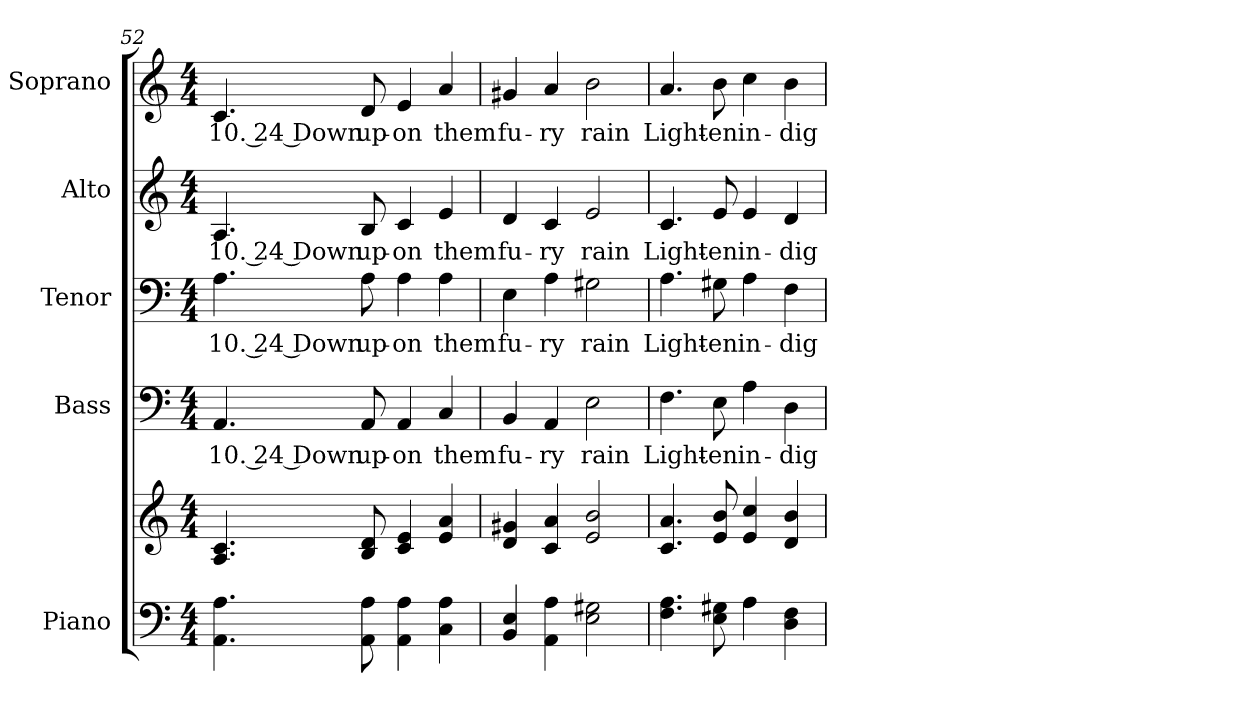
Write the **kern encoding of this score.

**kern	**kern	**kern	**text	**kern	**text	**kern	**text	**kern	**text
*part5	*part5	*part4	*part4	*part3	*part3	*part2	*part2	*part1	*part1
*staff6	*staff5	*staff4	*staff4	*staff3	*staff3	*staff2	*staff2	*staff1	*staff1
*I"Piano	*	*I"Bass	*	*I"Tenor	*	*I"Alto	*	*I"Soprano	*
*I'Pno.	*	*I'B.	*	*I'T.	*	*I'A.	*	*I'S.	*
*clefF4	*clefG2	*clefF4	*	*clefF4	*	*clefG2	*	*clefG2	*
*k[]	*k[]	*k[]	*	*k[]	*	*k[]	*	*k[]	*
*C:	*C:	*C:	*	*C:	*	*C:	*	*C:	*
*M4/4	*M4/4	*M4/4	*	*M4/4	*	*M4/4	*	*M4/4	*
=52	=52	=52	=52	=52	=52	=52	=52	=52	=52
!	!	!	!LO:LY:b:color=#000000	!	!	!	!	!	!
!	!	!	!	!	!LO:LY:b:color=#000000	!	!	!	!
!	!	!	!	!	!	!	!LO:LY:b:color=#000000	!	!
!	!	!	!	!	!	!	!	!	!LO:LY:b:color=#000000
4.AAi\ 4.Ai	4.Ai/ 4.ci	4.AAi/	10. 24 Down	4.Ai\	10. 24 Down	4.Ai/	10. 24 Down	4.ci/	10. 24 Down
!	!	!	!LO:LY:b:color=#000000	!	!	!	!	!	!
!	!	!	!	!	!LO:LY:b:color=#000000	!	!	!	!
!	!	!	!	!	!	!	!LO:LY:b:color=#000000	!	!
!	!	!	!	!	!	!	!	!	!LO:LY:b:color=#000000
8AAi\ 8Ai	8Bi/ 8di	8AAi/	up-	8Ai\	up-	8Bi/	up-	8di/	up-
!	!	!	!LO:LY:b:color=#000000	!	!	!	!	!	!
!	!	!	!	!	!LO:LY:b:color=#000000	!	!	!	!
!	!	!	!	!	!	!	!LO:LY:b:color=#000000	!	!
!	!	!	!	!	!	!	!	!	!LO:LY:b:color=#000000
4AAi\ 4Ai	4ci/ 4ei	4AAi/	-on	4Ai\	-on	4ci/	-on	4ei/	-on
!	!	!	!LO:LY:b:color=#000000	!	!	!	!	!	!
!	!	!	!	!	!LO:LY:b:color=#000000	!	!	!	!
!	!	!	!	!	!	!	!LO:LY:b:color=#000000	!	!
!	!	!	!	!	!	!	!	!	!LO:LY:b:color=#000000
4Ci\ 4Ai	4ei/ 4ai	4Ci/	them	4Ai\	them	4ei/	them	4ai/	them
!!LO:PB:g=z
=53	=53	=53	=53	=53	=53	=53	=53	=53	=53
!	!	!	!LO:LY:b:color=#000000	!	!	!	!	!	!
!	!	!	!	!	!LO:LY:b:color=#000000	!	!	!	!
!	!	!	!	!	!	!	!LO:LY:b:color=#000000	!	!
!	!	!	!	!	!	!	!	!	!LO:LY:b:color=#000000
4BBi/ 4Ei	4di/ 4g#Xi	4BBi/	fu-	4Ei\	fu-	4di/	fu-	4g#Xi/	fu-
!	!	!	!LO:LY:b:color=#000000	!	!	!	!	!	!
!	!	!	!	!	!LO:LY:b:color=#000000	!	!	!	!
!	!	!	!	!	!	!	!LO:LY:b:color=#000000	!	!
!	!	!	!	!	!	!	!	!	!LO:LY:b:color=#000000
4AAi\ 4Ai	4ci/ 4ai	4AAi/	-ry	4Ai\	-ry	4ci/	-ry	4ai/	-ry
!	!	!	!LO:LY:b:color=#000000	!	!	!	!	!	!
!	!	!	!	!	!LO:LY:b:color=#000000	!	!	!	!
!	!	!	!	!	!	!	!LO:LY:b:color=#000000	!	!
!	!	!	!	!	!	!	!	!	!LO:LY:b:color=#000000
2Ei\ 2G#Xi	2ei/ 2bi	2Ei\	rain	2G#Xi\	rain	2ei/	rain	2bi\	rain
=54	=54	=54	=54	=54	=54	=54	=54	=54	=54
!	!	!	!LO:LY:b:color=#000000	!	!	!	!	!	!
!	!	!	!	!	!LO:LY:b:color=#000000	!	!	!	!
!	!	!	!	!	!	!	!LO:LY:b:color=#000000	!	!
!	!	!	!	!	!	!	!	!	!LO:LY:b:color=#000000
4.Fi\ 4.Ai	4.ci/ 4.ai	4.Fi\	Light-	4.Ai\	Light-	4.ci/	Light-	4.ai/	Light-
!	!	!	!LO:LY:b:color=#000000	!	!	!	!	!	!
!	!	!	!	!	!LO:LY:b:color=#000000	!	!	!	!
!	!	!	!	!	!	!	!LO:LY:b:color=#000000	!	!
!	!	!	!	!	!	!	!	!	!LO:LY:b:color=#000000
8Ei\ 8G#Xi	8ei/ 8bi	8Ei\	-en	8G#Xi\	-en	8ei/	-en	8bi\	-en
!	!	!	!LO:LY:b:color=#000000	!	!	!	!	!	!
!	!	!	!	!	!LO:LY:b:color=#000000	!	!	!	!
!	!	!	!	!	!	!	!LO:LY:b:color=#000000	!	!
!	!	!	!	!	!	!	!	!	!LO:LY:b:color=#000000
4Ai\	4ei/ 4cci	4Ai\	in-	4Ai\	in-	4ei/	in-	4cci\	in-
!	!	!	!LO:LY:b:color=#000000	!	!	!	!	!	!
!	!	!	!	!	!LO:LY:b:color=#000000	!	!	!	!
!	!	!	!	!	!	!	!LO:LY:b:color=#000000	!	!
!	!	!	!	!	!	!	!	!	!LO:LY:b:color=#000000
4Di\ 4Fi	4di/ 4bi	4Di\	-dig-	4Fi\	-dig-	4di/	-dig-	4bi\	-dig-
=	=	=	=	=	=	=	=	=	=
*-	*-	*-	*-	*-	*-	*-	*-	*-	*-
